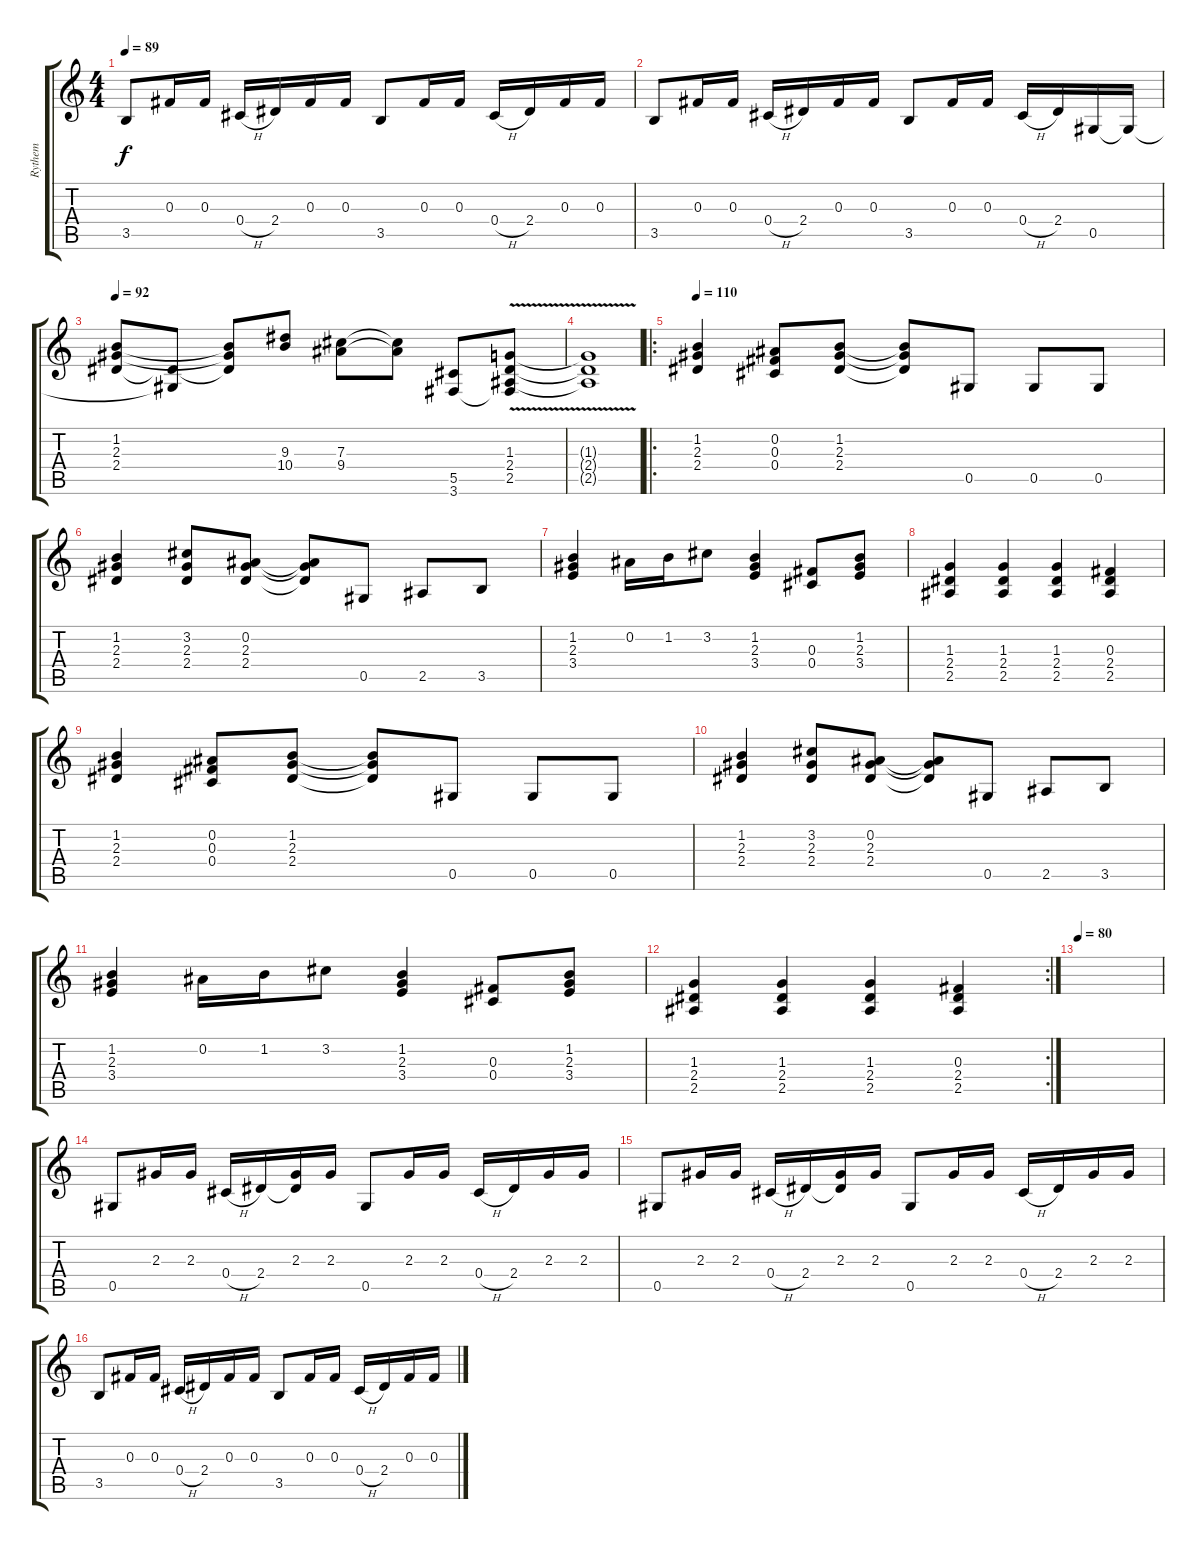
\track ("Rythem" "Rythem") {instrument electricguitarclean}
\staff {score tabs}
\tuning (Eb4 Bb3 Gb3 Db3 Ab2 Eb2) {hide}
\ts (4 4)
\tempo 89
\clef g2
\ks c
3.5.8{dy f} 0.3.16 0.3.16 0.4{h}.16 2.4.16 0.3.16 0.3.16 3.5.8 0.3.16 0.3.16 0.4{h}.16 2.4.16 0.3.16 0.3.16 |
3.5.8 0.3.16 0.3.16 0.4{h}.16 2.4.16 0.3.16 0.3.16 3.5.8 0.3.16 0.3.16 0.4{h}.16 2.4.16 0.5.16 0.5{t}.16 |
\tempo 92
(1.2 2.3 2.4).8 (2.4{t} 0.5{t}).8 (1.2{t} 2.3{t} 2.4{t}).8 (9.3 10.4).8 (7.3 9.4).8 (7.3{t} 9.4{t}).8 (5.5 3.6).8 (1.3{v} 2.4{v} 2.5{v} 3.6{t}).8 |
(1.3{t} 2.4{t} 2.5{t}).1 |
\ro
\tempo 110
(1.2 2.3 2.4).4 (0.2 0.3 0.4).8 (1.2 2.3 2.4).8 (1.2{t} 2.3{t} 2.4{t}).8 0.5.8 0.5.8 0.5.8 |
(1.2 2.3 2.4).4 (3.2 2.3 2.4).8 (0.2 2.3 2.4).8 (0.2{t} 2.3{t} 2.4{t}).8 0.5.8 2.5.8 3.5.8 |
(1.2 2.3 3.4).4 0.2.16 1.2.16 3.2.8 (1.2 2.3 3.4).4 (0.3 0.4).8 (1.2 2.3 3.4).8 |
(1.3 2.4 2.5).4 (1.3 2.4 2.5).4 (1.3 2.4 2.5).4 (0.3 2.4 2.5).4 |
(1.2 2.3 2.4).4 (0.2 0.3 0.4).8 (1.2 2.3 2.4).8 (1.2{t} 2.3{t} 2.4{t}).8 0.5.8 0.5.8 0.5.8 |
(1.2 2.3 2.4).4 (3.2 2.3 2.4).8 (0.2 2.3 2.4).8 (0.2{t} 2.3{t} 2.4{t}).8 0.5.8 2.5.8 3.5.8 |
(1.2 2.3 3.4).4 0.2.16 1.2.16 3.2.8 (1.2 2.3 3.4).4 (0.3 0.4).8 (1.2 2.3 3.4).8 |
\rc 2
(1.3 2.4 2.5).4 (1.3 2.4 2.5).4 (1.3 2.4 2.5).4 (0.3 2.4 2.5).4 |
\tempo 80
|
0.5.8 2.3.16 2.3.16 0.4{h}.16 2.4.16 (2.3 2.4{t}).16 2.3.16 0.5.8 2.3.16 2.3.16 0.4{h}.16 2.4.16 2.3.16 2.3.16 |
0.5.8 2.3.16 2.3.16 0.4{h}.16 2.4.16 (2.3 2.4{t}).16 2.3.16 0.5.8 2.3.16 2.3.16 0.4{h}.16 2.4.16 2.3.16 2.3.16 |
3.5.8 0.3.16 0.3.16 0.4{h}.16 2.4.16 0.3.16 0.3.16 3.5.8 0.3.16 0.3.16 0.4{h}.16 2.4.16 0.3.16 0.3.16
